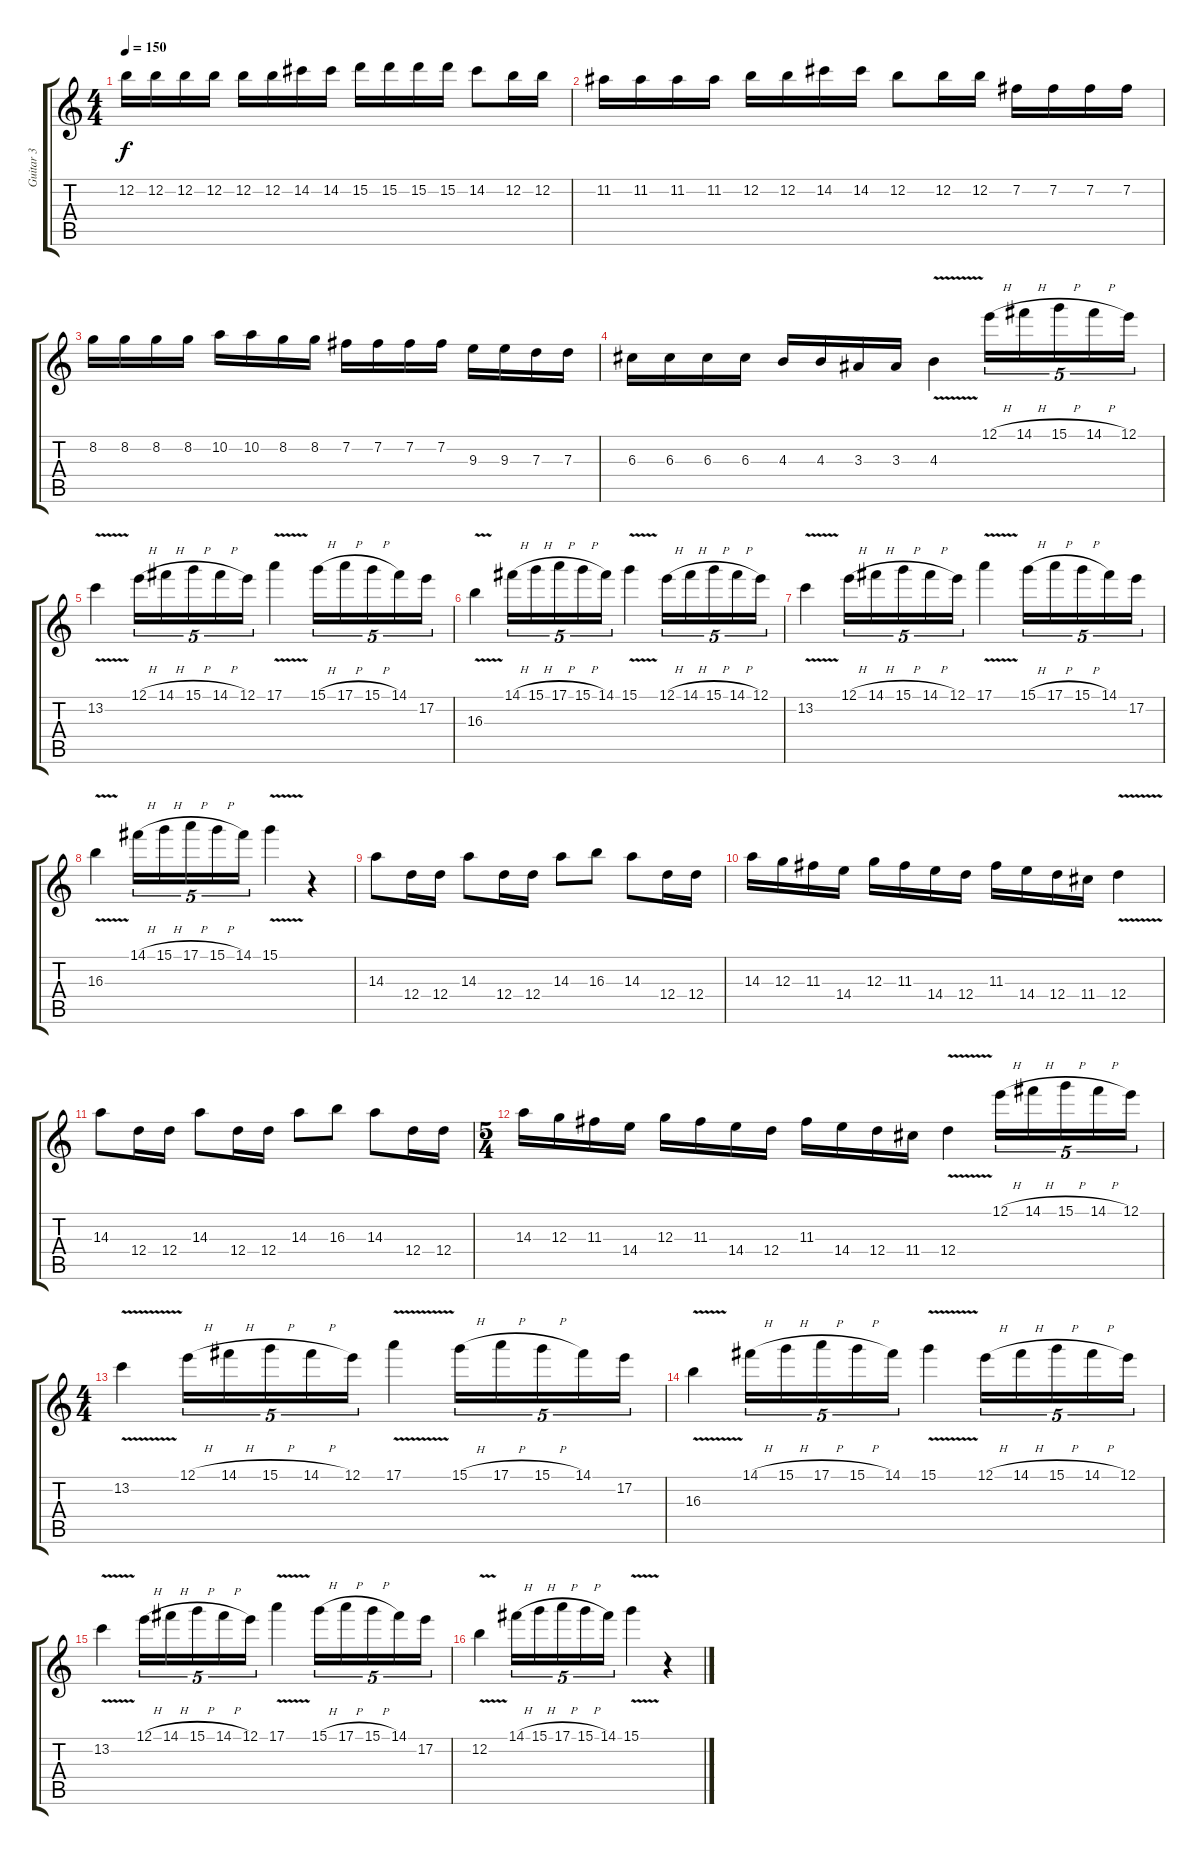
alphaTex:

\track ("Guitar 3" "Guitar 3") {instrument overdrivenguitar}
\staff {score tabs}
\tuning (E4 B3 G3 D3 A2 E2) {hide}
\ts (4 4)
\tempo 150
\clef g2
\ks c
12.2.16{dy f} 12.2.16 12.2.16 12.2.16 12.2.16 12.2.16 14.2.16 14.2.16 15.2.16 15.2.16 15.2.16 15.2.16 14.2.8 12.2.16 12.2.16 |
11.2.16 11.2.16 11.2.16 11.2.16 12.2.16 12.2.16 14.2.16 14.2.16 12.2.8 12.2.16 12.2.16 7.2.16 7.2.16 7.2.16 7.2.16 |
8.2.16 8.2.16 8.2.16 8.2.16 10.2.16 10.2.16 8.2.16 8.2.16 7.2.16 7.2.16 7.2.16 7.2.16 9.3.16 9.3.16 7.3.16 7.3.16 |
6.3.16 6.3.16 6.3.16 6.3.16 4.3.16 4.3.16 3.3.16 3.3.16 4.3{v}.4 12.1{h}.16{tu (5 4)} 14.1{h}.16{tu (5 4)} 15.1{h}.16{tu (5 4)} 14.1{h}.16{tu (5 4)} 12.1.16{tu (5 4)} |
13.2{v}.4 12.1{h}.16{tu (5 4)} 14.1{h}.16{tu (5 4)} 15.1{h}.16{tu (5 4)} 14.1{h}.16{tu (5 4)} 12.1.16{tu (5 4)} 17.1{v}.4 15.1{h}.16{tu (5 4)} 17.1{h}.16{tu (5 4)} 15.1{h}.16{tu (5 4)} 14.1.16{tu (5 4)} 17.2.16{tu (5 4)} |
16.3{v}.4 14.1{h}.16{tu (5 4)} 15.1{h}.16{tu (5 4)} 17.1{h}.16{tu (5 4)} 15.1{h}.16{tu (5 4)} 14.1.16{tu (5 4)} 15.1{v}.4 12.1{h}.16{tu (5 4)} 14.1{h}.16{tu (5 4)} 15.1{h}.16{tu (5 4)} 14.1{h}.16{tu (5 4)} 12.1.16{tu (5 4)} |
13.2{v}.4 12.1{h}.16{tu (5 4)} 14.1{h}.16{tu (5 4)} 15.1{h}.16{tu (5 4)} 14.1{h}.16{tu (5 4)} 12.1.16{tu (5 4)} 17.1{v}.4 15.1{h}.16{tu (5 4)} 17.1{h}.16{tu (5 4)} 15.1{h}.16{tu (5 4)} 14.1.16{tu (5 4)} 17.2.16{tu (5 4)} |
16.3{v}.4 14.1{h}.16{tu (5 4)} 15.1{h}.16{tu (5 4)} 17.1{h}.16{tu (5 4)} 15.1{h}.16{tu (5 4)} 14.1.16{tu (5 4)} 15.1{v}.4 r.4 |
14.3.8 12.4.16 12.4.16 14.3.8 12.4.16 12.4.16 14.3.8 16.3.8 14.3.8 12.4.16 12.4.16 |
14.3.16 12.3.16 11.3.16 14.4.16 12.3.16 11.3.16 14.4.16 12.4.16 11.3.16 14.4.16 12.4.16 11.4.16 12.4{v}.4 |
14.3.8 12.4.16 12.4.16 14.3.8 12.4.16 12.4.16 14.3.8 16.3.8 14.3.8 12.4.16 12.4.16 |
\ts (5 4)
14.3.16 12.3.16 11.3.16 14.4.16 12.3.16 11.3.16 14.4.16 12.4.16 11.3.16 14.4.16 12.4.16 11.4.16 12.4{v}.4 12.1{h}.16{tu (5 4)} 14.1{h}.16{tu (5 4)} 15.1{h}.16{tu (5 4)} 14.1{h}.16{tu (5 4)} 12.1.16{tu (5 4)} |
\ts (4 4)
13.2{v}.4 12.1{h}.16{tu (5 4)} 14.1{h}.16{tu (5 4)} 15.1{h}.16{tu (5 4)} 14.1{h}.16{tu (5 4)} 12.1.16{tu (5 4)} 17.1{v}.4 15.1{h}.16{tu (5 4)} 17.1{h}.16{tu (5 4)} 15.1{h}.16{tu (5 4)} 14.1.16{tu (5 4)} 17.2.16{tu (5 4)} |
16.3{v}.4 14.1{h}.16{tu (5 4)} 15.1{h}.16{tu (5 4)} 17.1{h}.16{tu (5 4)} 15.1{h}.16{tu (5 4)} 14.1.16{tu (5 4)} 15.1{v}.4 12.1{h}.16{tu (5 4)} 14.1{h}.16{tu (5 4)} 15.1{h}.16{tu (5 4)} 14.1{h}.16{tu (5 4)} 12.1.16{tu (5 4)} |
13.2{v}.4 12.1{h}.16{tu (5 4)} 14.1{h}.16{tu (5 4)} 15.1{h}.16{tu (5 4)} 14.1{h}.16{tu (5 4)} 12.1.16{tu (5 4)} 17.1{v}.4 15.1{h}.16{tu (5 4)} 17.1{h}.16{tu (5 4)} 15.1{h}.16{tu (5 4)} 14.1.16{tu (5 4)} 17.2.16{tu (5 4)} |
12.2{v}.4 14.1{h}.16{tu (5 4)} 15.1{h}.16{tu (5 4)} 17.1{h}.16{tu (5 4)} 15.1{h}.16{tu (5 4)} 14.1.16{tu (5 4)} 15.1{v}.4 r.4
